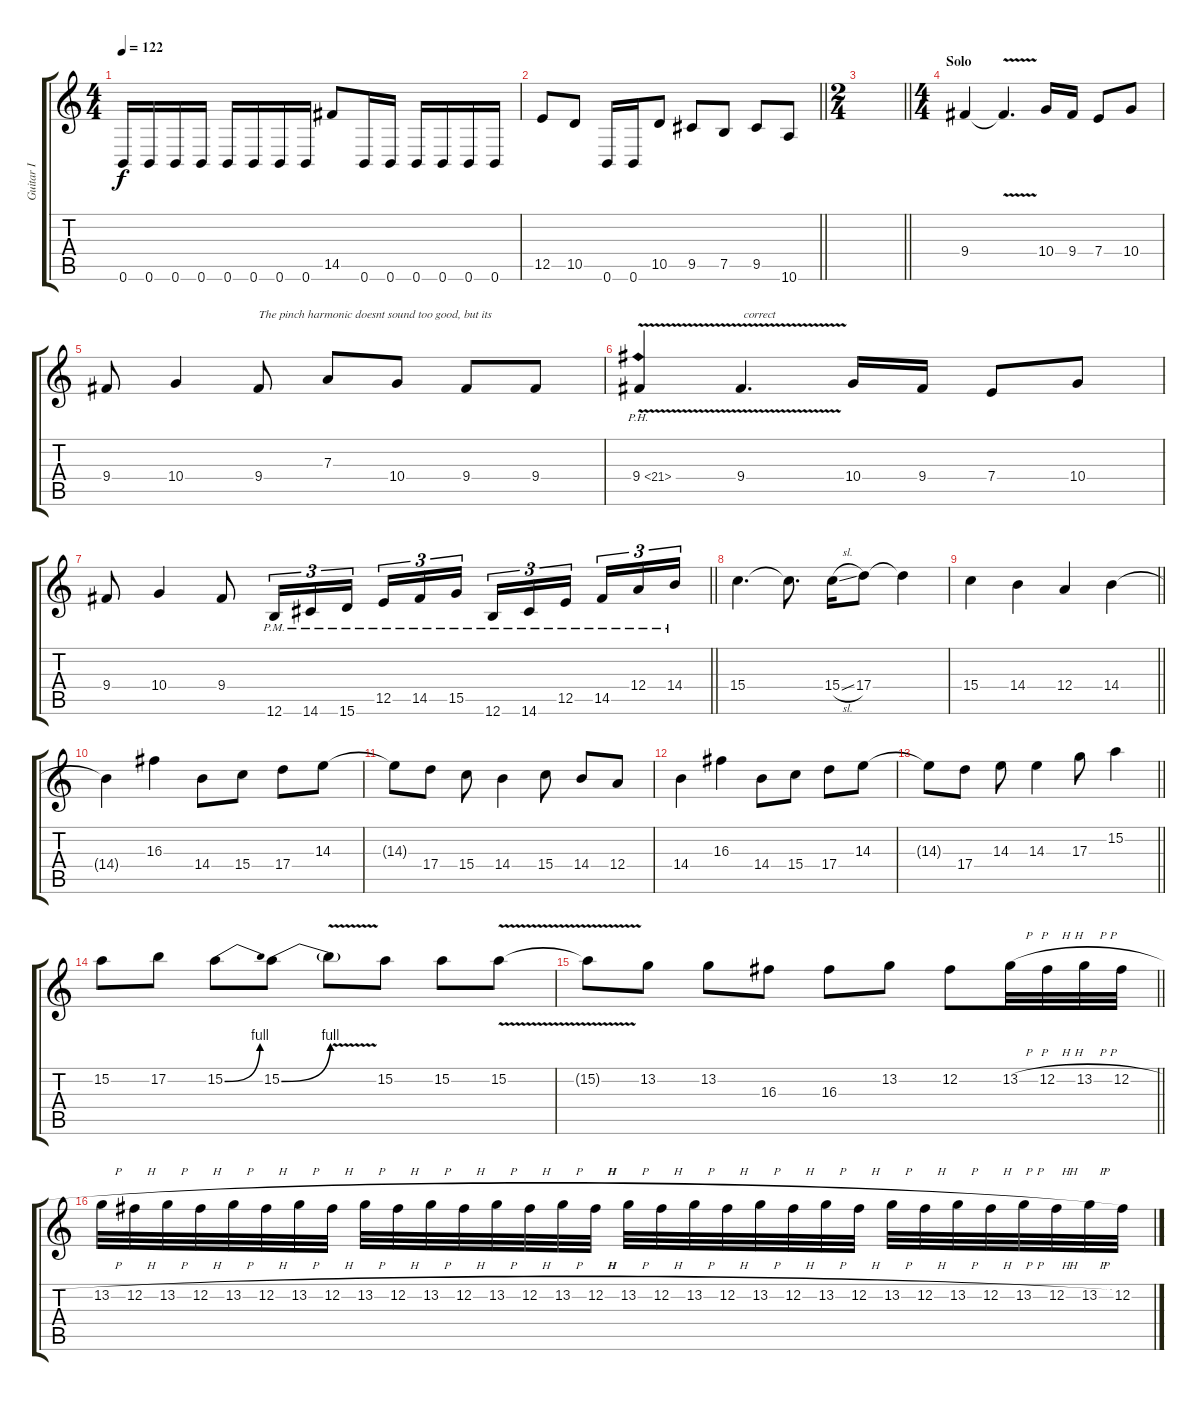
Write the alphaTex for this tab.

\track ("Guitar I" "Guitar I") {instrument distortionguitar}
\staff {score tabs}
\tuning (B3 Gb3 D3 A2 E2 B1) {hide}
\ts (4 4)
\tempo 122
\clef g2
\ks c
0.6.16{dy f} 0.6.16 0.6.16 0.6.16 0.6.16 0.6.16 0.6.16 0.6.16 14.5.8 0.6.16 0.6.16 0.6.16 0.6.16 0.6.16 0.6.16 |
\barLineRight lightlight
12.5.8 10.5.8 0.6.16 0.6.16 10.5.8 9.5.8 7.5.8 9.5.8 10.6.8 |
\ts (2 4)
\section ("" "")
\barLineRight lightlight
|
\ts (4 4)
\section ("" "Solo")
9.4.4 9.4{v t}.4{d} 10.4.16 9.4.16 7.4.8 10.4.8 |
9.4.8 10.4.4 9.4.8{txt "The pinch harmonic doesnt sound too good, but its "} 7.3.8 10.4.8 9.4.8 9.4.8 |
9.4{ph 12 v}.4 9.4{v}.4{d txt " correct"} 10.4.16 9.4.16 7.4.8 10.4.8 |
\barLineRight lightlight
9.4.8 10.4.4 9.4.8 12.6{pm}.16{tu (3 2)} 14.6{pm}.16{tu (3 2)} 15.6{pm}.16{tu (3 2) beam splitsecondary} 12.5{pm}.16{tu (3 2)} 14.5{pm}.16{tu (3 2)} 15.5{pm}.16{tu (3 2)} 12.6{pm}.16{tu (3 2)} 14.6{pm}.16{tu (3 2)} 12.5{pm}.16{tu (3 2) beam splitsecondary} 14.5{pm}.16{tu (3 2)} 12.4{pm}.16{tu (3 2)} 14.4{pm}.16{tu (3 2)} |
\section ("" "")
15.4.4{d} 15.4{t}.8{d} 15.4{sl}.16 17.4.8 17.4{t}.4 |
\barLineRight lightlight
15.4.4 14.4.4 12.4.4 14.4.4 |
\section ("" "")
14.4{t}.4 16.3.4 14.4.8 15.4.8 17.4.8 14.3.8 |
14.3{t}.8 17.4.8 15.4.8 14.4.4 15.4.8 14.4.8 12.4.8 |
14.4.4 16.3.4 14.4.8 15.4.8 17.4.8 14.3.8 |
\barLineRight lightlight
14.3{t}.8 17.4.8 14.3.8 14.3.4 17.3.8 15.2.4 |
\section ("" "")
15.2.8 17.2.8 15.2{be (bend 0 0 60 4)}.8 15.2{be (bend 0 0 60 4)}.8 15.2{v t}.8 15.2.8 15.2.8 15.2{v}.8 |
\barLineRight lightlight
15.2{t}.8 13.2.8 13.2.8 16.3.8 16.3.8 13.2.8 12.2.8 13.2{h}.32 12.2{h}.32 13.2{h}.32 12.2{h}.32 |
\section ("" "")
13.2{h}.32 12.2{h}.32 13.2{h}.32 12.2{h}.32 13.2{h}.32 12.2{h}.32 13.2{h}.32 12.2{h}.32 13.2{h}.32 12.2{h}.32 13.2{h}.32 12.2{h}.32 13.2{h}.32 12.2{h}.32 13.2{h}.32 12.2{h}.32 13.2{h}.32 12.2{h}.32 13.2{h}.32 12.2{h}.32 13.2{h}.32 12.2{h}.32 13.2{h}.32 12.2{h}.32 13.2{h}.32 12.2{h}.32 13.2{h}.32 12.2{h}.32 13.2{h}.32 12.2{h}.32 13.2{h}.32 12.2{h}.32
